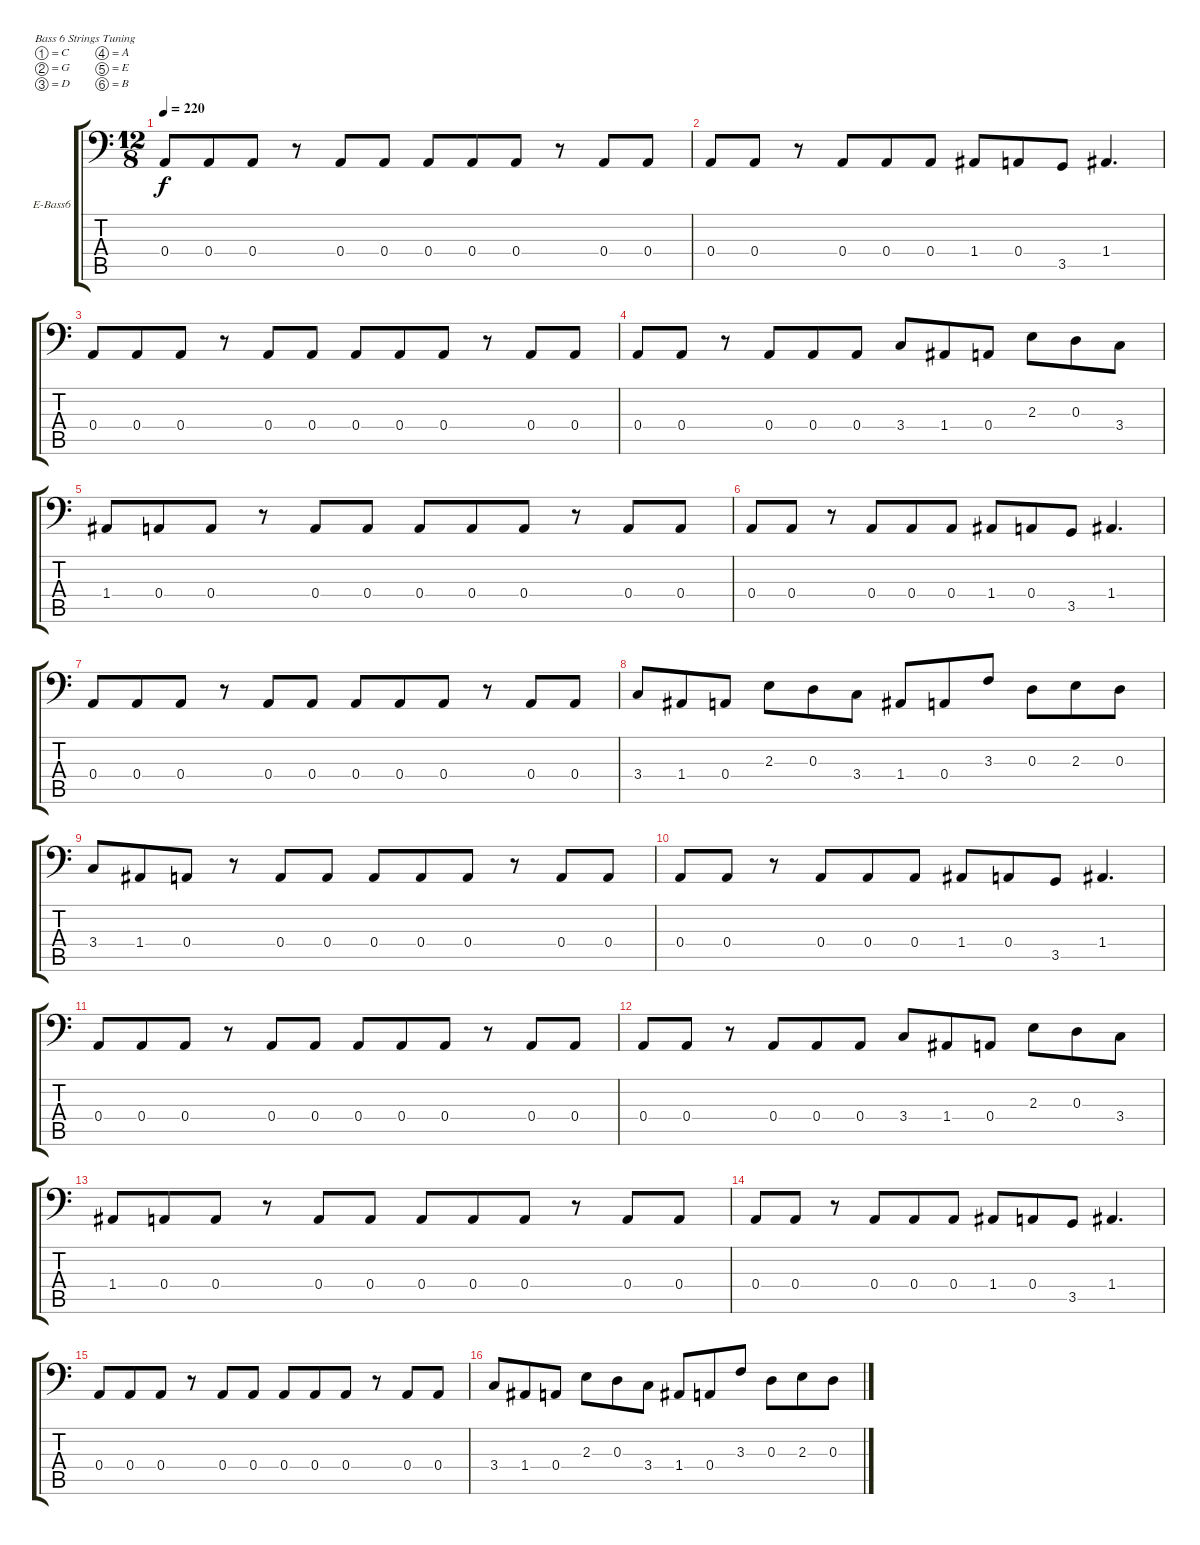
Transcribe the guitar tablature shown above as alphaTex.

\defaultSystemsLayout 4
\bracketExtendMode groupsimilarinstruments
\firstSystemTrackNameOrientation horizontal
\otherSystemsTrackNameOrientation horizontal
\track ("Electric Bass" "E-Bass6") {instrument electricbassfinger}
\staff {score tabs}
\tuning (C3 G2 D2 A1 E1 B0)
\ts (12 8)
\tempo 220
\clef f4
\ks c
0.4.8{dy f} 0.4.8 0.4.8 r.8 0.4.8 0.4.8 0.4.8 0.4.8 0.4.8 r.8 0.4.8 0.4.8 |
0.4.8 0.4.8 r.8 0.4.8 0.4.8 0.4.8 1.4.8 0.4.8 3.5.8 1.4.4{d} |
0.4.8 0.4.8 0.4.8 r.8 0.4.8 0.4.8 0.4.8 0.4.8 0.4.8 r.8 0.4.8 0.4.8 |
0.4.8 0.4.8 r.8 0.4.8 0.4.8 0.4.8 3.4.8 1.4.8 0.4.8 2.3.8 0.3.8 3.4.8 |
1.4.8 0.4.8 0.4.8 r.8 0.4.8 0.4.8 0.4.8 0.4.8 0.4.8 r.8 0.4.8 0.4.8 |
0.4.8 0.4.8 r.8 0.4.8 0.4.8 0.4.8 1.4.8 0.4.8 3.5.8 1.4.4{d} |
0.4.8 0.4.8 0.4.8 r.8 0.4.8 0.4.8 0.4.8 0.4.8 0.4.8 r.8 0.4.8 0.4.8 |
3.4.8 1.4.8 0.4.8 2.3.8 0.3.8 3.4.8 1.4.8 0.4.8 3.3.8 0.3.8 2.3.8 0.3.8 |
3.4.8 1.4.8 0.4.8 r.8 0.4.8 0.4.8 0.4.8 0.4.8 0.4.8 r.8 0.4.8 0.4.8 |
0.4.8 0.4.8 r.8 0.4.8 0.4.8 0.4.8 1.4.8 0.4.8 3.5.8 1.4.4{d} |
0.4.8 0.4.8 0.4.8 r.8 0.4.8 0.4.8 0.4.8 0.4.8 0.4.8 r.8 0.4.8 0.4.8 |
0.4.8 0.4.8 r.8 0.4.8 0.4.8 0.4.8 3.4.8 1.4.8 0.4.8 2.3.8 0.3.8 3.4.8 |
1.4.8 0.4.8 0.4.8 r.8 0.4.8 0.4.8 0.4.8 0.4.8 0.4.8 r.8 0.4.8 0.4.8 |
0.4.8 0.4.8 r.8 0.4.8 0.4.8 0.4.8 1.4.8 0.4.8 3.5.8 1.4.4{d} |
0.4.8 0.4.8 0.4.8 r.8 0.4.8 0.4.8 0.4.8 0.4.8 0.4.8 r.8 0.4.8 0.4.8 |
3.4.8 1.4.8 0.4.8 2.3.8 0.3.8 3.4.8 1.4.8 0.4.8 3.3.8 0.3.8 2.3.8 0.3.8
